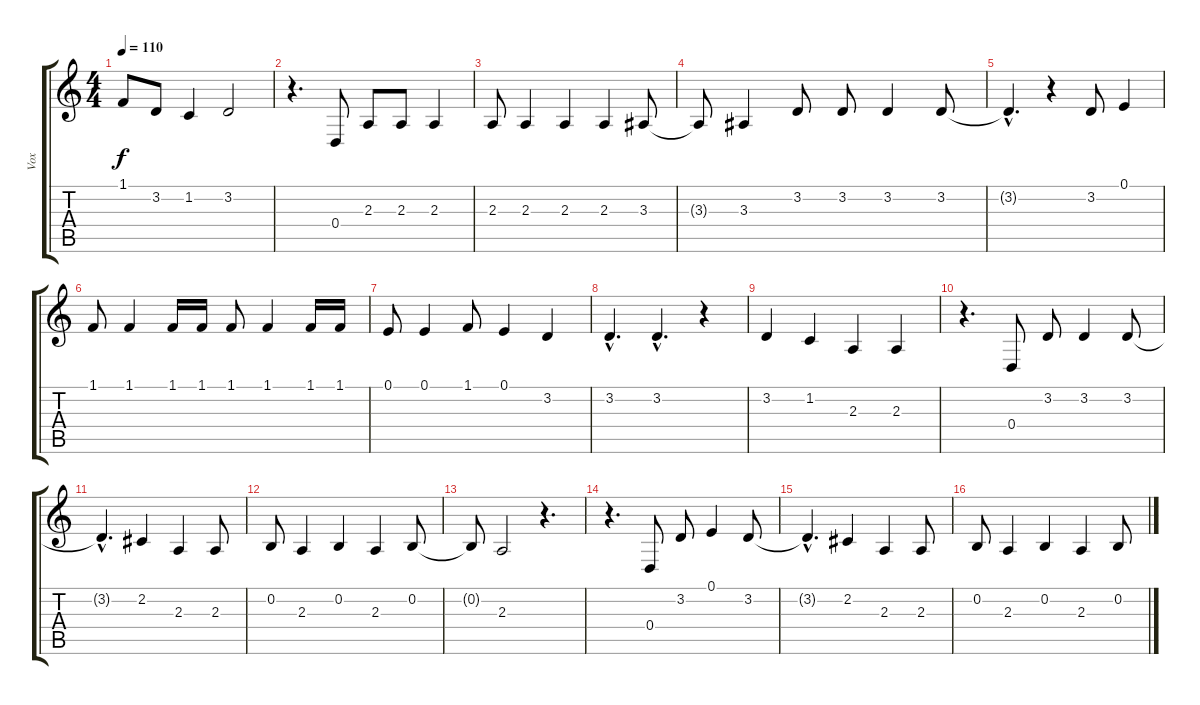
\track ("Vox" "Vox") {instrument harmonica}
\staff {score tabs}
\tuning (E4 B3 G3 D3 A2 E2) {hide}
\ts (4 4)
\tempo 110
\clef g2
\ks c
1.1.8{dy f} 3.2.8 1.2.4 3.2.2 |
r.4{d} 0.4.8 2.3.8 2.3.8 2.3.4 |
2.3.8 2.3.4 2.3.4 2.3.4 3.3.8 |
3.3{t}.8 3.3.4 3.2.8 3.2.8 3.2.4 3.2.8 |
3.2{hac t}.4{d} r.4 3.2.8 0.1.4 |
1.1.8 1.1.4 1.1.16 1.1.16 1.1.8 1.1.4 1.1.16 1.1.16 |
0.1.8 0.1.4 1.1.8 0.1.4 3.2.4 |
3.2{hac}.4{d} 3.2{hac}.4{d} r.4 |
3.2.4 1.2.4 2.3.4 2.3.4 |
r.4{d} 0.4.8 3.2.8 3.2.4 3.2.8 |
3.2{hac t}.4{d} 2.2.4 2.3.4 2.3.8 |
0.2.8 2.3.4 0.2.4 2.3.4 0.2.8 |
0.2{t}.8 2.3.2 r.4{d} |
r.4{d} 0.4.8 3.2.8 0.1.4 3.2.8 |
3.2{hac t}.4{d} 2.2.4 2.3.4 2.3.8 |
0.2.8 2.3.4 0.2.4 2.3.4 0.2.8
